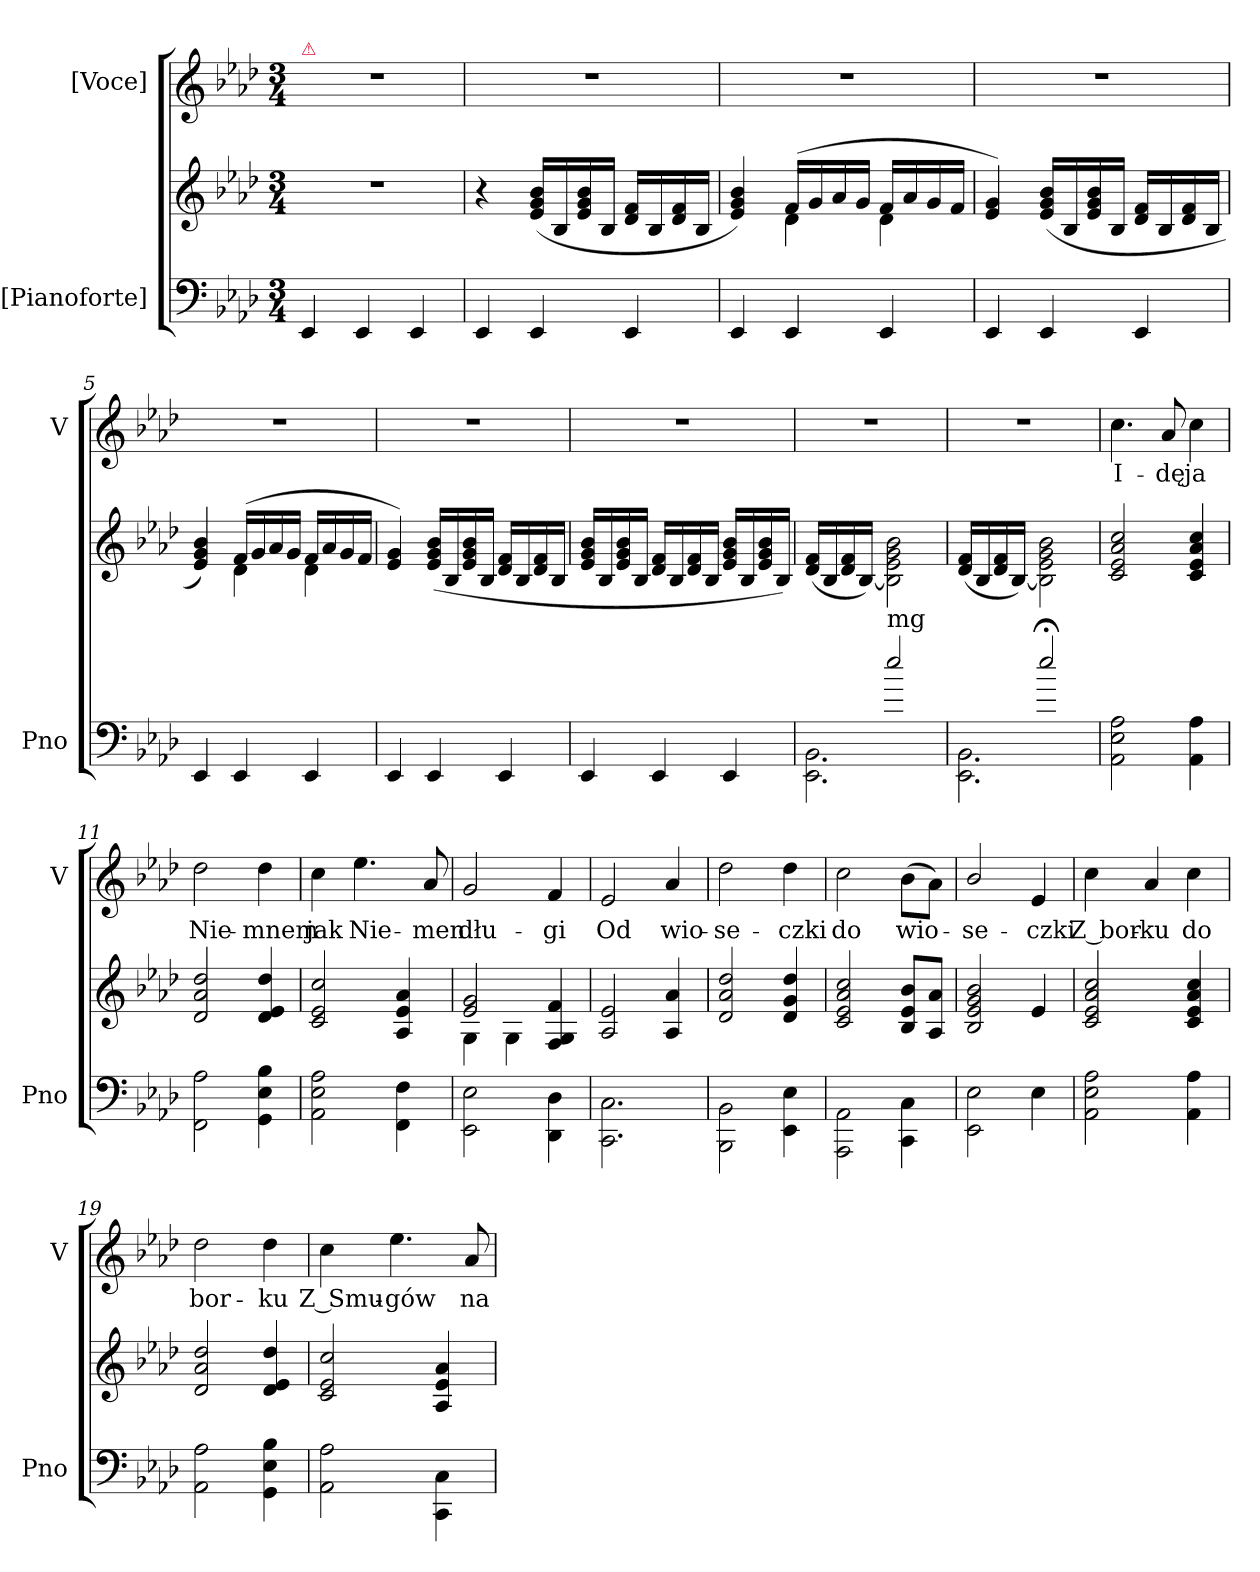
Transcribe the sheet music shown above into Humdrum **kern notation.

**kern	**kern	**kern	**text
*part2	*part2	*part1	*part1
*staff3	*staff2	*staff1	*staff1
*I"[Pianoforte]	*	*I"[Voce]	*
*I'Pno	*	*I'V	*
*clefF4	*clefG2	*clefG2	*
*k[b-e-a-d-]	*k[b-e-a-d-]	*k[b-e-a-d-]	*
*A-:	*A-:	*A-:	*
*M3/4	*M3/4	*M3/4	*
=1	=1	=1	=1
!	!	!LO:TX:a:color=crimson:t=⚠	!
4EE-/	2.r	2.r	.
4EE-/	.	.	.
4EE-/	.	.	.
=2	=2	=2	=2
4EE-/	4r	2.r	.
4EE-/	(>16e-/ 16g/ 16b-/LL	.	.
.	16B-/	.	.
.	16e-/ 16g/ 16b-/	.	.
.	16B-/JJ	.	.
4EE-/	16d-/ 16f/LL	.	.
.	16B-/	.	.
.	16d-/ 16f/	.	.
.	16B-/JJ	.	.
=3	=3	=3	=3
*	*^	*	*
4EE-/	4e-/ 4g/ 4b-/)	4ryy	2.r	.
4EE-/	(>16f/LL	4d-\	.	.
.	16g/	.	.	.
.	16a-/	.	.	.
.	16g/JJ	.	.	.
4EE-/	16f/LL	4d-\	.	.
.	16a-/	.	.	.
.	16g/	.	.	.
.	16f/JJ	.	.	.
*	*v	*v	*	*
=4	=4	=4	=4
4EE-/	4e-/ 4g/)	2.r	.
4EE-/	(>16e-/ 16g/ 16b-/LL	.	.
.	16B-/	.	.
.	16e-/ 16g/ 16b-/	.	.
.	16B-/JJ	.	.
4EE-/	16d-/ 16f/LL	.	.
.	16B-/	.	.
.	16d-/ 16f/	.	.
.	16B-/JJ	.	.
=5	=5	=5	=5
*	*^	*	*
4EE-/	4e-/ 4g/ 4b-/)	4ryy	2.r	.
4EE-/	(>16f/LL	4d-\	.	.
.	16g/	.	.	.
.	16a-/	.	.	.
.	16g/JJ	.	.	.
4EE-/	16f/LL	4d-\	.	.
.	16a-/	.	.	.
.	16g/	.	.	.
.	16f/JJ	.	.	.
*	*v	*v	*	*
=6	=6	=6	=6
4EE-/	4e-/ 4g/)	2.r	.
4EE-/	(>16e-/ 16g/ 16b-/LL	.	.
.	16B-/	.	.
.	16e-/ 16g/ 16b-/	.	.
.	16B-/JJ	.	.
4EE-/	16d-/ 16f/LL	.	.
.	16B-/	.	.
.	16d-/ 16f/	.	.
.	16B-/JJ	.	.
=7	=7	=7	=7
4EE-/	16e-/ 16g/ 16b-/LL	2.r	.
.	16B-/	.	.
.	16e-/ 16g/ 16b-/	.	.
.	16B-/JJ	.	.
4EE-/	16d-/ 16f/LL	.	.
.	16B-/	.	.
.	16d-/ 16f/	.	.
.	16B-/JJ	.	.
4EE-/	16e-/ 16g/ 16b-/LL	.	.
.	16B-/	.	.
.	16e-/ 16g/ 16b-/	.	.
.	16B-/JJ)	.	.
=8	=8	=8	=8
*^	*	*	*
4ryy	2.EE-\ 2.BB-\	(>16d-/ 16f/LL	2.r	.
.	.	16B-/	.	.
.	.	16d-/ 16f/	.	.
.	.	[16B-/JJ)	.	.
!LO:TX:a:t=mg	!	!	!	!
2ee-/	.	2B-]\ 2e-\ 2g\ 2b-\	.	.
=9	=9	=9	=9	=9
4ryy	2.EE-\ 2.BB-\	(>16d-/ 16f/LL	2.r	.
.	.	16B-/	.	.
.	.	16d-/ 16f/	.	.
.	.	[16B-/JJ)	.	.
2ee-;</	.	2B-]\ 2e-\ 2g\ 2b-\	.	.
*v	*v	*	*	*
=10	=10	=10	=10
!	!	!	!LO:LY:color=grey
2AA-\ 2E-\ 2A-\	2c/ 2e-/ 2a-/ 2cc/	4.cc\	I-
!	!	!	!LO:LY:color=grey
.	.	8a-/	-dę
!	!	!	!LO:LY:color=grey
4AA-\ 4A-\	4c/ 4e-/ 4a-/ 4cc/	4cc\	ja
=11	=11	=11	=11
!	!	!	!LO:LY:color=grey
2FF\ 2A-\	2d-/ 2a-/ 2dd-/	2dd-\	Nie-
!	!	!	!LO:LY:color=grey
4GG\ 4E-\ 4B-\	4d-/ 4e-/ 4dd-/	4dd-\	-mnem
=12	=12	=12	=12
!	!	!	!LO:LY:color=grey
2AA-\ 2E-\ 2A-\	2c/ 2e-/ 2cc/	4cc\	jak
!	!	!	!LO:LY:color=grey
.	.	4.ee-\	Nie-
4FF\ 4F\	4A-/ 4e-/ 4a-/	.	.
!	!	!	!LO:LY:color=grey
.	.	8a-/	-men
=13	=13	=13	=13
*	*^	*	*
!	!	!	!	!LO:LY:color=grey
2EE-\ 2E-\	2e-/ 2g/	4G\	2g/	dłu-
.	.	4G\	.	.
!	!	!	!	!LO:LY:color=grey
4DD-\ 4D-\	4F/ 4G/ 4f/	4ryy	4f/	-gi
=14	=14	=14	=14	=14
!	!	!	!	!LO:LY:color=grey
*	*v	*v	*	*
2.CC\ 2.C\	2A-/ 2e-/	2e-/	Od
!	!	!	!LO:LY:color=grey
.	4A-/ 4a-/	4a-/	wio-
=15	=15	=15	=15
!	!	!	!LO:LY:color=grey
2BBB-\ 2BB-\	2d-/ 2a-/ 2dd-/	2dd-\	-se-
!	!	!	!LO:LY:color=grey
4EE-\ 4E-\	4d-/ 4g/ 4dd-/	4dd-\	-czki
=16	=16	=16	=16
!	!	!	!LO:LY:color=grey
2AAA-\ 2AA-\	2c/ 2e-/ 2a-/ 2cc/	2cc\	do
!	!	!	!LO:LY:color=grey
4CC\ 4C\	8B-/ 8e-/ 8b-/L	(8b-\L	wio-
.	8A-/ 8a-/J	8a-\J)	.
=17	=17	=17	=17
!	!	!	!LO:LY:color=grey
2EE-\ 2E-\	2B-/ 2e-/ 2g/ 2b-/	2b-/	-se-
!	!	!	!LO:LY:color=grey
4E-\	4e-/	4e-/	-czki
=18	=18	=18	=18
!	!	!	!LO:LY:color=grey
2AA-\ 2E-\ 2A-\	2c/ 2e-/ 2a-/ 2cc/	4cc\	Z bor-
!	!	!	!LO:LY:color=grey
.	.	4a-/	-ku
!	!	!	!LO:LY:color=grey
4AA-\ 4A-\	4c/ 4e-/ 4a-/ 4cc/	4cc\	do
=19	=19	=19	=19
!	!	!	!LO:LY:color=grey
2AA-\ 2A-\	2d-/ 2a-/ 2dd-/	2dd-\	bor-
!	!	!	!LO:LY:color=grey
4GG\ 4E-\ 4B-\	4d-/ 4e-/ 4dd-/	4dd-\	-ku
=20	=20	=20	=20
!	!	!	!LO:LY:color=grey
2AA-\ 2A-\	2c/ 2e-/ 2cc/	4cc\	Z Smu-
!	!	!	!LO:LY:color=grey
.	.	4.ee-\	-gów
4CC\ 4C\	4A-/ 4e-/ 4a-/	.	.
!	!	!	!LO:LY:color=grey
.	.	8a-/	na
=	=	=	=
*-	*-	*-	*-
